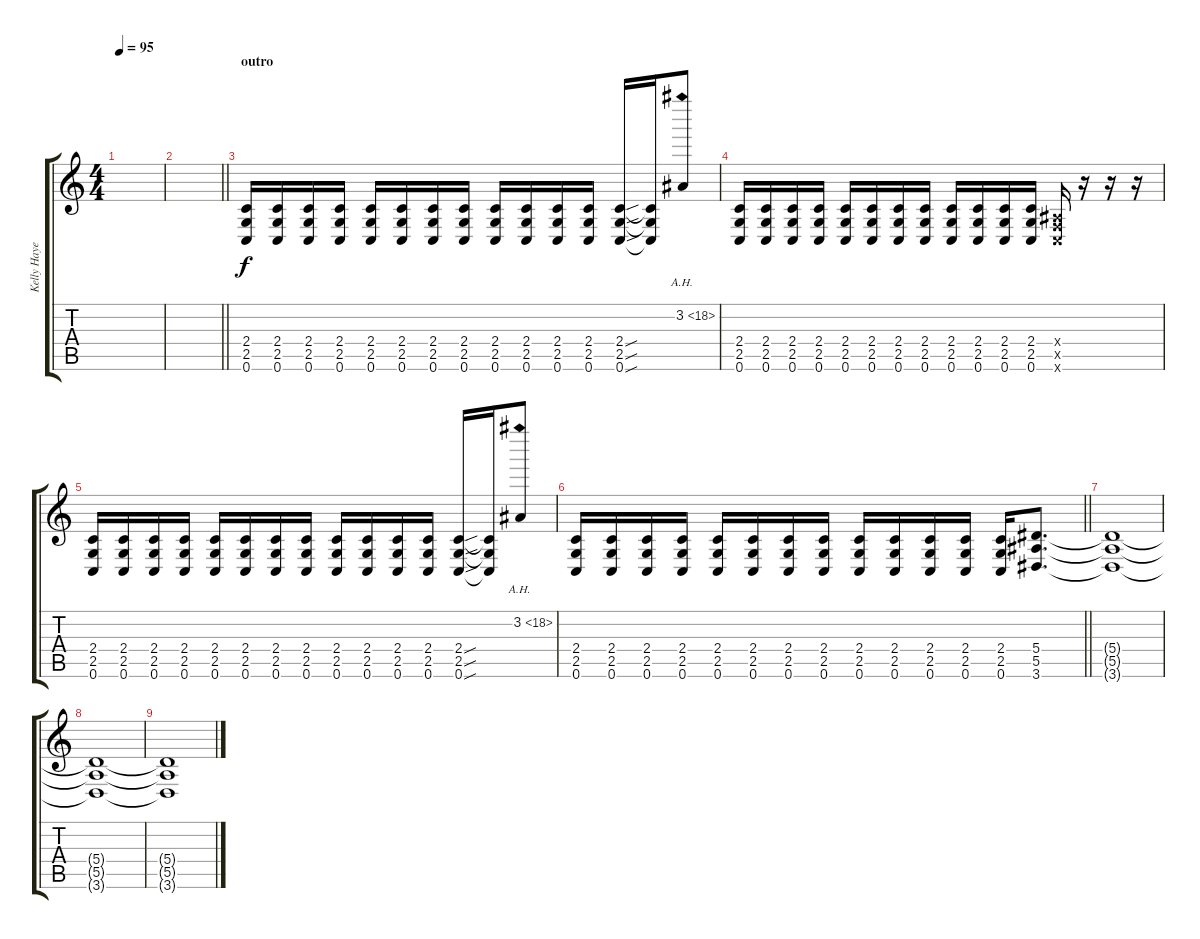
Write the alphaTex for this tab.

\track ("Kelly Hayes (2 guitar)" "Kelly Haye") {instrument distortionguitar}
\staff {score tabs}
\tuning (C4 G3 Eb3 Bb2 F2 C2) {hide}
\ts (4 4)
\tempo 95
\clef g2
\ks c
|
\barLineRight lightlight
|
\section ("" "outro")
(2.4 2.5 0.6).16{volume 16 balance 16} (2.4 2.5 0.6).16 (2.4 2.5 0.6).16 (2.4 2.5 0.6).16 (2.4 2.5 0.6).16 (2.4 2.5 0.6).16 (2.4 2.5 0.6).16 (2.4 2.5 0.6).16 (2.4 2.5 0.6).16 (2.4 2.5 0.6).16 (2.4 2.5 0.6).16 (2.4 2.5 0.6).16 (2.4{sou} 2.5{sou} 0.6{sou}).16 (2.4{t} 2.5{t} 0.6{t}).16 3.2{ah 15}.8 |
(2.4 2.5 0.6).16 (2.4 2.5 0.6).16 (2.4 2.5 0.6).16 (2.4 2.5 0.6).16 (2.4 2.5 0.6).16 (2.4 2.5 0.6).16 (2.4 2.5 0.6).16 (2.4 2.5 0.6).16 (2.4 2.5 0.6).16 (2.4 2.5 0.6).16 (2.4 2.5 0.6).16 (2.4 2.5 0.6).16 (0.4{x} 0.5{x} 0.6{x}).16 r.16 r.16 r.16 |
(2.4 2.5 0.6).16{volume 16 balance 16} (2.4 2.5 0.6).16 (2.4 2.5 0.6).16 (2.4 2.5 0.6).16 (2.4 2.5 0.6).16 (2.4 2.5 0.6).16 (2.4 2.5 0.6).16 (2.4 2.5 0.6).16 (2.4 2.5 0.6).16 (2.4 2.5 0.6).16 (2.4 2.5 0.6).16 (2.4 2.5 0.6).16 (2.4{sou} 2.5{sou} 0.6{sou}).16 (2.4{t} 2.5{t} 0.6{t}).16 3.2{ah 15}.8 |
\barLineRight lightlight
(2.4 2.5 0.6).16 (2.4 2.5 0.6).16 (2.4 2.5 0.6).16 (2.4 2.5 0.6).16 (2.4 2.5 0.6).16 (2.4 2.5 0.6).16 (2.4 2.5 0.6).16 (2.4 2.5 0.6).16 (2.4 2.5 0.6).16 (2.4 2.5 0.6).16 (2.4 2.5 0.6).16 (2.4 2.5 0.6).16 (2.4 2.5 0.6).16 (5.4 5.5 3.6).8{d} |
(5.4{t} 5.5{t} 3.6{t}).1 |
(5.4{t} 5.5{t} 3.6{t}).1 |
(5.4{t} 5.5{t} 3.6{t}).1
